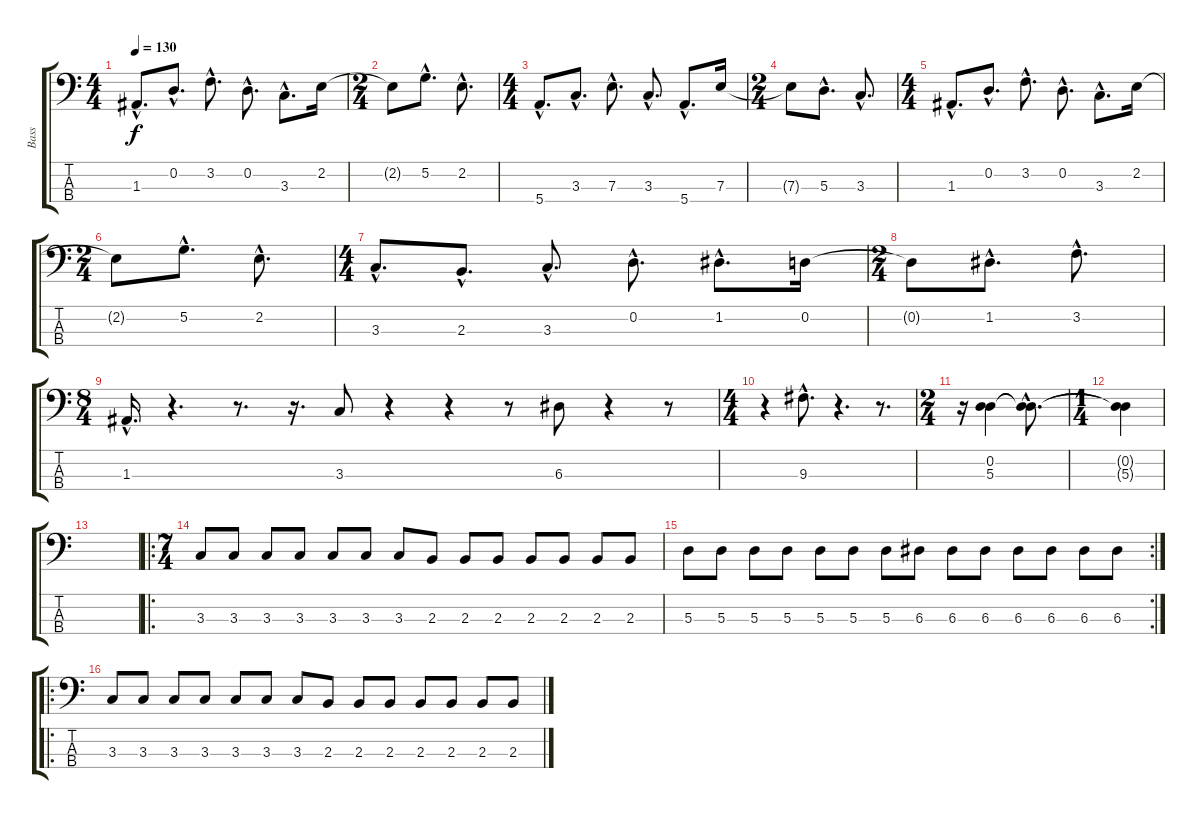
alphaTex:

\track ("Bass" "Bass") {instrument electricbasspick}
\staff {score tabs}
\tuning (G2 D2 A1 E1) {hide}
\ts (4 4)
\tempo 130
\clef f4
\ks c
1.3{hac}.8{d dy f} 0.2{hac}.8{d} 3.2{hac}.8{d} 0.2{hac}.8{d} 3.3{hac}.8{d} 2.2.16 |
\ts (2 4)
2.2{t}.8 5.2{hac}.8{d} 2.2{hac}.8{d} |
\ts (4 4)
5.4{hac}.8{d} 3.3{hac}.8{d} 7.3{hac}.8{d} 3.3{hac}.8{d} 5.4{hac}.8{d} 7.3.16 |
\ts (2 4)
7.3{t}.8 5.3{hac}.8{d} 3.3{hac}.8{d} |
\ts (4 4)
1.3{hac}.8{d} 0.2{hac}.8{d} 3.2{hac}.8{d} 0.2{hac}.8{d} 3.3{hac}.8{d} 2.2.16 |
\ts (2 4)
2.2{t}.8 5.2{hac}.8{d} 2.2{hac}.8{d} |
\ts (4 4)
3.3{hac}.8{d} 2.3{hac}.8{d} 3.3{hac}.8{d} 0.2{hac}.8{d} 1.2{hac}.8{d} 0.2.16 |
\ts (2 4)
0.2{t}.8 1.2{hac}.8{d} 3.2{hac}.8{d} |
\ts (8 4)
1.3{hac}.16{d} r.4{d} r.8{d} r.16{d} 3.3.8 r.4 r.4 r.8 6.3.8 r.4 r.8 |
\ts (4 4)
r.4 9.3{hac}.8{d} r.4{d} r.8{d} |
\ts (2 4)
r.16 (0.2 5.3).4 (0.2{hac t} 5.3{hac t}).8{d} |
\ts (1 4)
(0.2{t} 5.3{t}).4 |
|
\ro
\ts (7 4)
3.3.8 3.3.8 3.3.8 3.3.8 3.3.8 3.3.8 3.3.8 2.3.8 2.3.8 2.3.8 2.3.8 2.3.8 2.3.8 2.3.8 |
\rc 2
5.3.8 5.3.8 5.3.8 5.3.8 5.3.8 5.3.8 5.3.8 6.3.8 6.3.8 6.3.8 6.3.8 6.3.8 6.3.8 6.3.8 |
\ro
3.3.8 3.3.8 3.3.8 3.3.8 3.3.8 3.3.8 3.3.8 2.3.8 2.3.8 2.3.8 2.3.8 2.3.8 2.3.8 2.3.8
